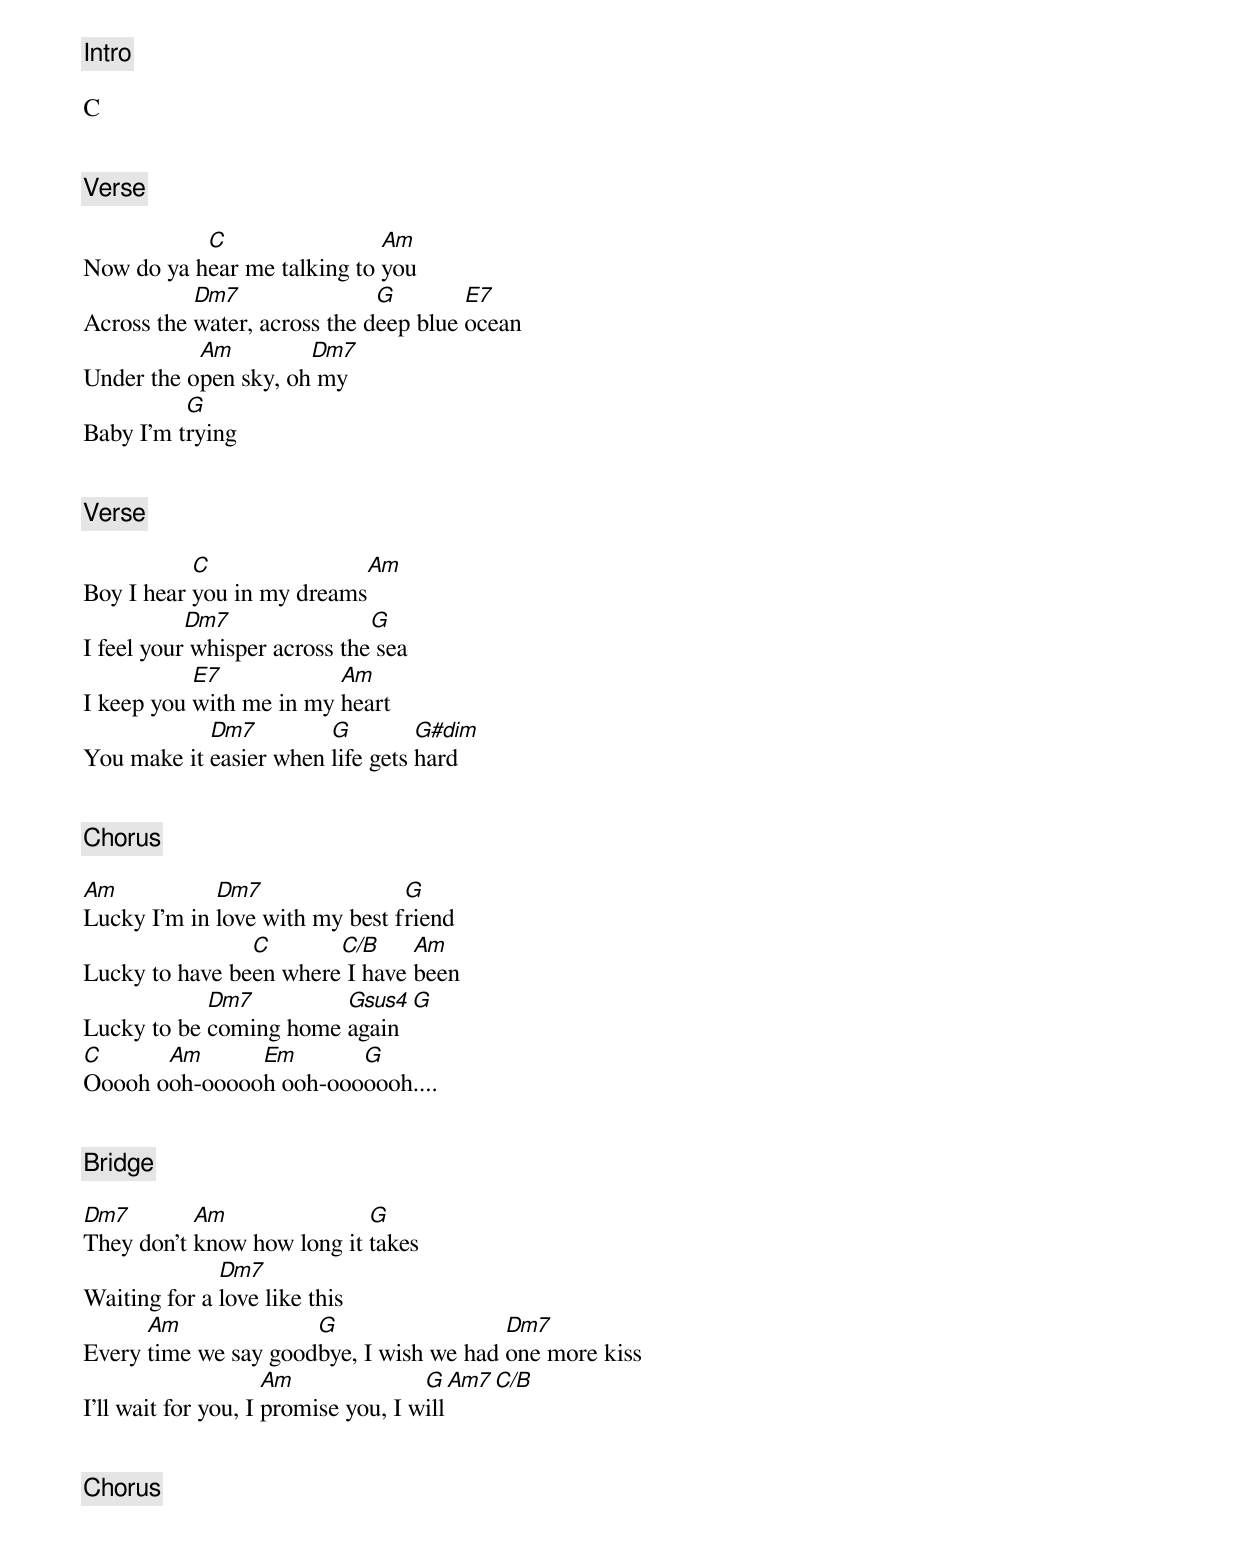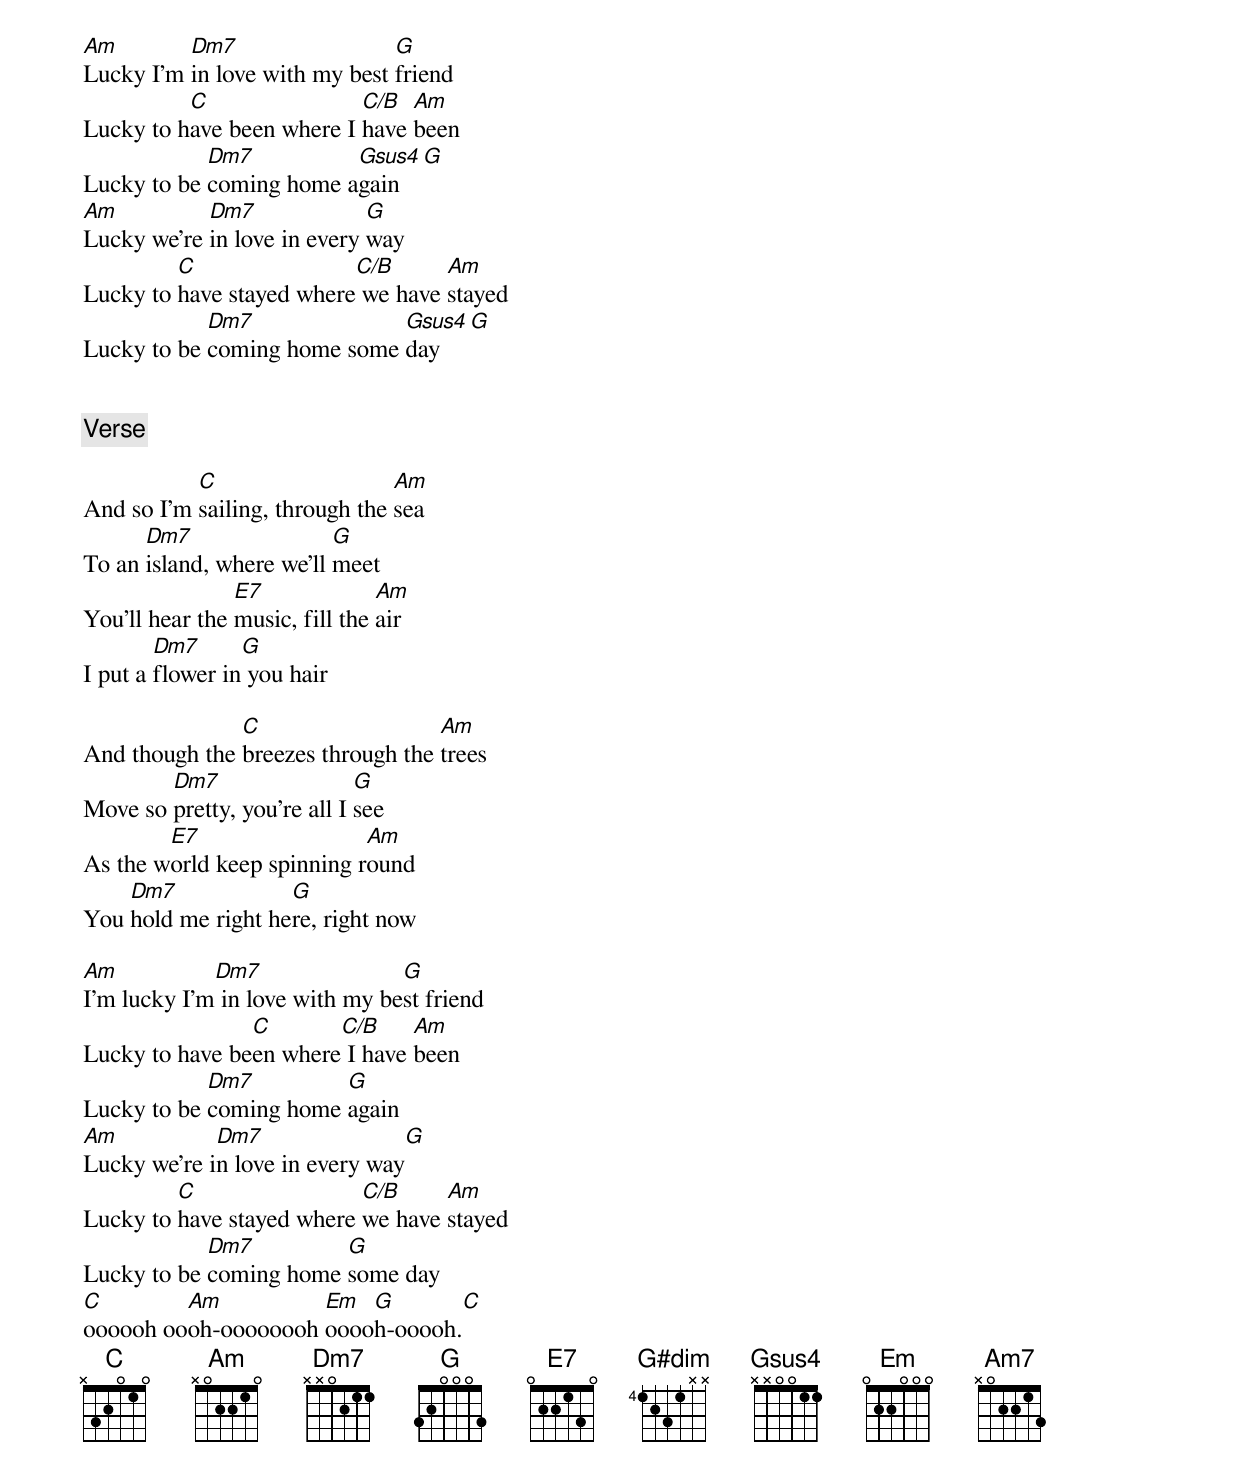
[Intro]

C


[Verse]

           C                 Am
Now do ya hear me talking to you
           Dm7                G        E7
Across the water, across the deep blue ocean
           Am         Dm7
Under the open sky, oh my
          G
Baby I'm trying


[Verse]

           C                 Am
Boy I hear you in my dreams
           Dm7                G
I feel your whisper across the sea
           E7            Am
I keep you with me in my heart
            Dm7         G         G#dim
You make it easier when life gets hard


[Chorus]

Am           Dm7                G
Lucky I'm in love with my best friend
                C       C/B     Am
Lucky to have been where I have been
            Dm7         Gsus4  G
Lucky to be coming home again
C      Am      Em       G
Ooooh ooh-oooooh ooh-ooooooh....


[Bridge]

Dm7        Am               G
They don't know how long it takes
              Dm7
Waiting for a love like this
      Am              G                  Dm7
Every time we say goodbye, I wish we had one more kiss
                     Am              G   Am7 C/B
I'll wait for you, I promise you, I will


[Chorus]

Am        Dm7                  G
Lucky I'm in love with my best friend
          C                C/B  Am
Lucky to have been where I have been
            Dm7          Gsus4  G
Lucky to be coming home again
Am          Dm7              G
Lucky we're in love in every way
         C                C/B      Am
Lucky to have stayed where we have stayed
            Dm7              Gsus4  G
Lucky to be coming home some day


[Verse]

           C                    Am
And so I'm sailing, through the sea
      Dm7                 G
To an island, where we'll meet
                E7              Am
You'll hear the music, fill the air
        Dm7      G
I put a flower in you hair

               C                   Am
And though the breezes through the trees
        Dm7                  G
Move so pretty, you're all I see
        E7                  Am
As the world keep spinning round
    Dm7             G
You hold me right here, right now

Am           Dm7                G
I'm lucky I'm in love with my best friend
                C       C/B     Am
Lucky to have been where I have been
            Dm7         G
Lucky to be coming home again
Am           Dm7                G
Lucky we're in love in every way
         C                 C/B     Am
Lucky to have stayed where we have stayed
            Dm7         G
Lucky to be coming home some day
C        Am          Em  G       C
oooooh oooh-oooooooh ooooh-ooooh.
